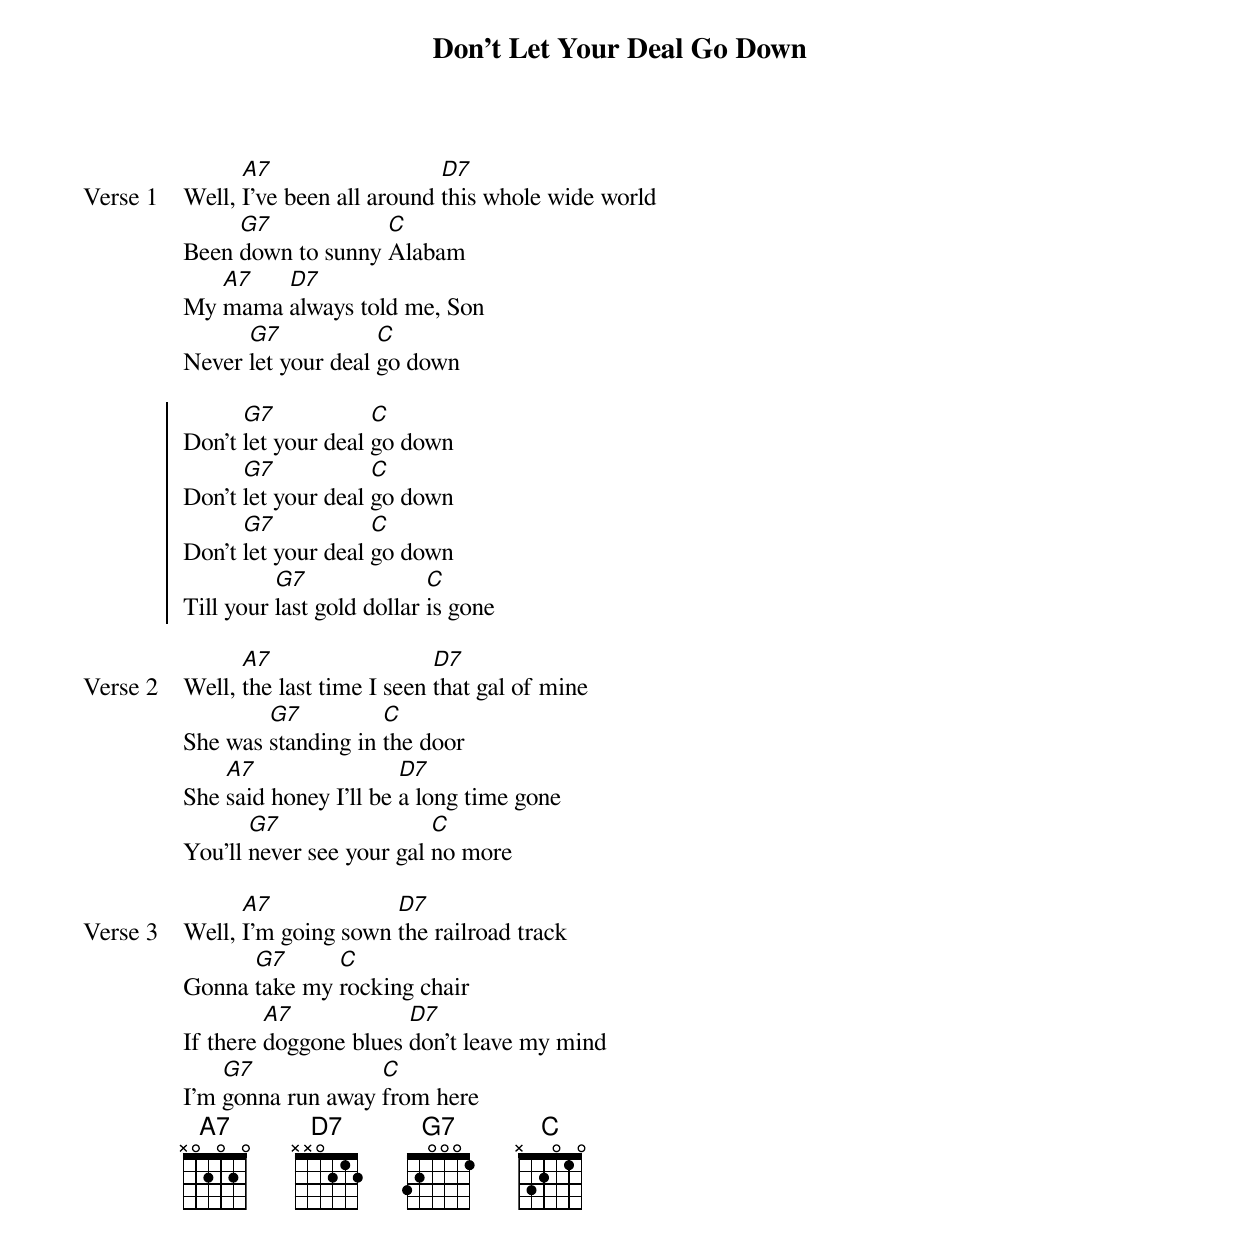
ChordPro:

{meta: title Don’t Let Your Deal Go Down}
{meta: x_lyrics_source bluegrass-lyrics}
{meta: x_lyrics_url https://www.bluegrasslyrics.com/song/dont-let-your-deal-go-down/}
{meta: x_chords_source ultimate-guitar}
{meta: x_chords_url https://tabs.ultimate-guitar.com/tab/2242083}

{start_of_verse: Verse 1}
Well, [A7]I’ve been all around [D7]this whole wide world
Been [G7]down to sunny [C]Alabam
My [A7]mama [D7]always told me, Son
Never [G7]let your deal [C]go down
{end_of_verse}

{start_of_chorus}
Don’t [G7]let your deal [C]go down
Don’t [G7]let your deal [C]go down
Don’t [G7]let your deal [C]go down
Till your [G7]last gold dollar [C]is gone
{end_of_chorus}

{start_of_verse: Verse 2}
Well, [A7]the last time I seen [D7]that gal of mine
She was [G7]standing in [C]the door
She [A7]said honey I’ll be [D7]a long time gone
You’ll [G7]never see your gal [C]no more
{end_of_verse}

{start_of_verse: Verse 3}
Well, [A7]I’m going sown [D7]the railroad track
Gonna [G7]take my [C]rocking chair
If there [A7]doggone blues [D7]don’t leave my mind
I’m [G7]gonna run away [C]from here
{end_of_verse}
